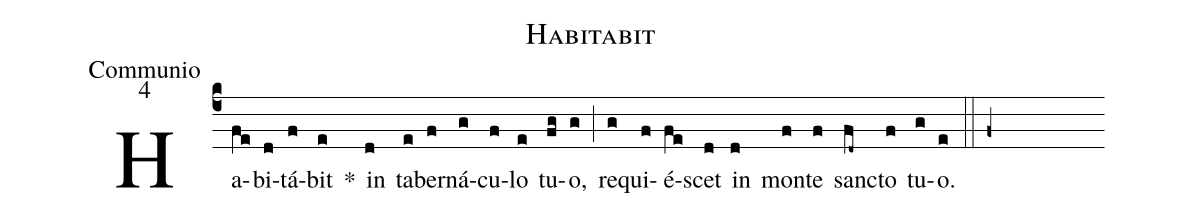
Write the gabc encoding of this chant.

name:Habitabit;
office-part:Communio;
mode:4;
%%
(c4) Ha(fe)bi(d)tá(f)bit(e) *() in(d) ta(e)ber(f)ná(g)cu(f)lo(e) tu(fg)o,(g) (;) re(g)qui(f)é(fe)scet(d) in(d) mon(f)te(f) sanc(fd~)to(f) tu(g)o.(e) (::f+)
